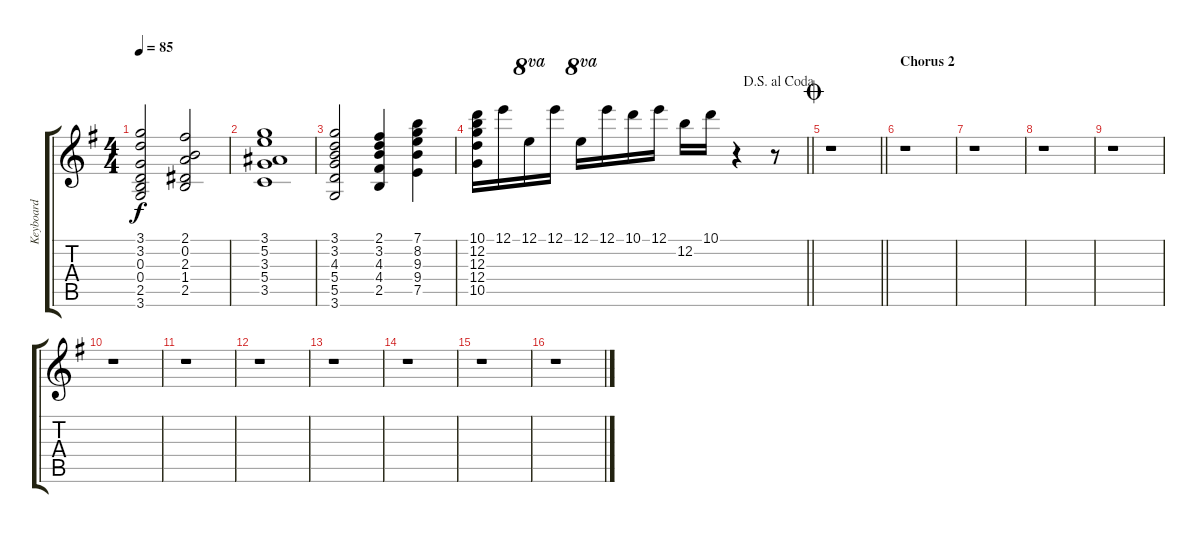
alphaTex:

\track ("Keyboard" "Keyboard") {instrument overdrivenguitar}
\staff {score tabs}
\tuning (E4 B3 G3 D3 A2 E2) {hide}
\ts (4 4)
\tempo 85
\clef g2
\ks g
(3.1 3.2 0.3 0.4 2.5 3.6).2{dy f} (2.1 0.2 2.3 1.4 2.5).2 |
(3.1 5.2 3.3 5.4 3.5).1 |
(3.1 3.2 4.3 5.4 5.5 3.6).2 (2.1 3.2 4.3 4.4 2.5).4 (7.1 8.2 9.3 9.4 7.5).4 |
\jump dalsegnoalcoda
\barLineRight lightlight
(10.1 12.2 12.3 12.4 10.5).16 12.1.16 12.1.16{ot 8va} 12.1.16 12.1.16{ot 8va} 12.1.16 10.1.16 12.1.16 12.2.16 10.1.16 r.4 r.8 |
\jump coda
\barLineRight lightlight
r.1 |
\section ("" "Chorus 2")
r.1 |
r.1 |
r.1 |
r.1 |
r.1 |
r.1 |
r.1 |
r.1 |
r.1 |
r.1 |
r.1
